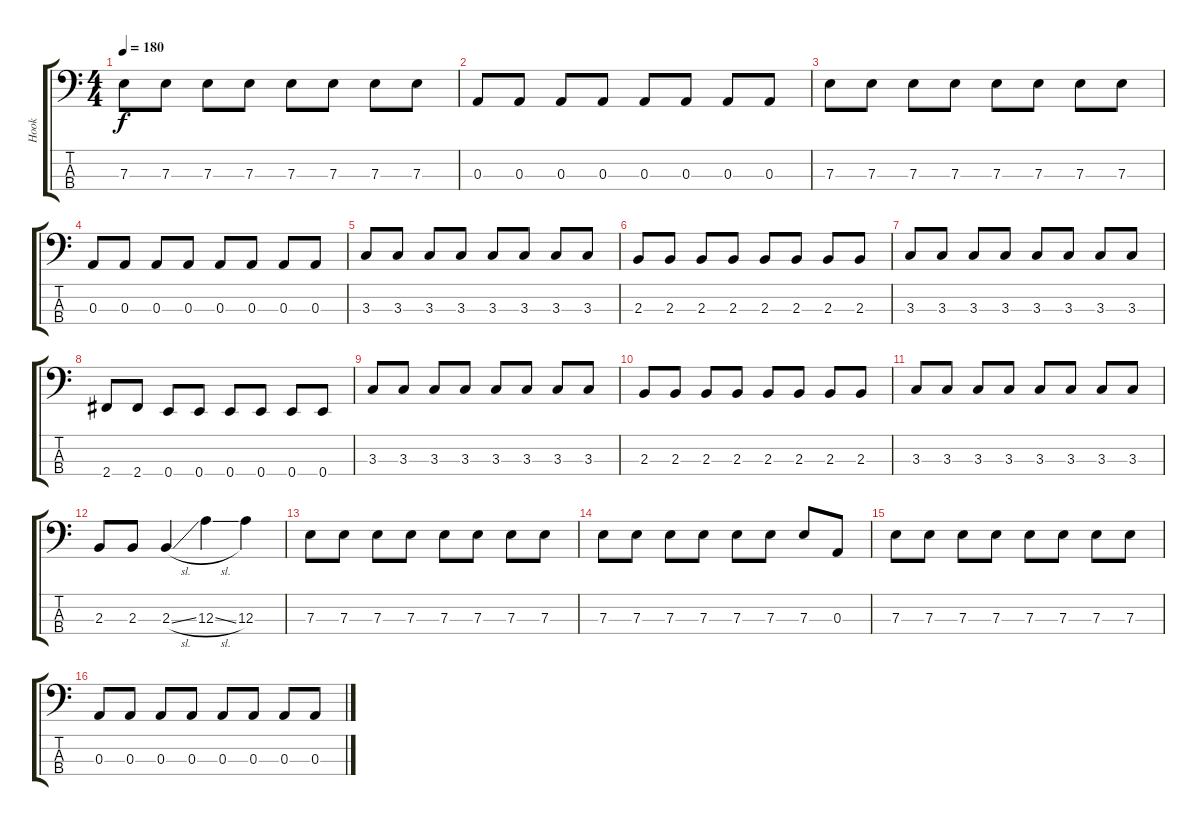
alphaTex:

\track ("Hook" "Hook") {instrument electricbasspick}
\staff {score tabs}
\tuning (G2 D2 A1 E1) {hide}
\ts (4 4)
\tempo 180
\clef f4
\ks c
7.3.8{dy f} 7.3.8 7.3.8 7.3.8 7.3.8 7.3.8 7.3.8 7.3.8 |
0.3.8 0.3.8 0.3.8 0.3.8 0.3.8 0.3.8 0.3.8 0.3.8 |
7.3.8 7.3.8 7.3.8 7.3.8 7.3.8 7.3.8 7.3.8 7.3.8 |
0.3.8 0.3.8 0.3.8 0.3.8 0.3.8 0.3.8 0.3.8 0.3.8 |
3.3.8 3.3.8 3.3.8 3.3.8 3.3.8 3.3.8 3.3.8 3.3.8 |
2.3.8 2.3.8 2.3.8 2.3.8 2.3.8 2.3.8 2.3.8 2.3.8 |
3.3.8 3.3.8 3.3.8 3.3.8 3.3.8 3.3.8 3.3.8 3.3.8 |
2.4.8 2.4.8 0.4.8 0.4.8 0.4.8 0.4.8 0.4.8 0.4.8 |
3.3.8 3.3.8 3.3.8 3.3.8 3.3.8 3.3.8 3.3.8 3.3.8 |
2.3.8 2.3.8 2.3.8 2.3.8 2.3.8 2.3.8 2.3.8 2.3.8 |
3.3.8 3.3.8 3.3.8 3.3.8 3.3.8 3.3.8 3.3.8 3.3.8 |
2.3.8 2.3.8 2.3{sl}.4 12.3{sl}.4 12.3.4 |
7.3.8 7.3.8 7.3.8 7.3.8 7.3.8 7.3.8 7.3.8 7.3.8 |
7.3.8 7.3.8 7.3.8 7.3.8 7.3.8 7.3.8 7.3.8 0.3.8 |
7.3.8 7.3.8 7.3.8 7.3.8 7.3.8 7.3.8 7.3.8 7.3.8 |
0.3.8 0.3.8 0.3.8 0.3.8 0.3.8 0.3.8 0.3.8 0.3.8
